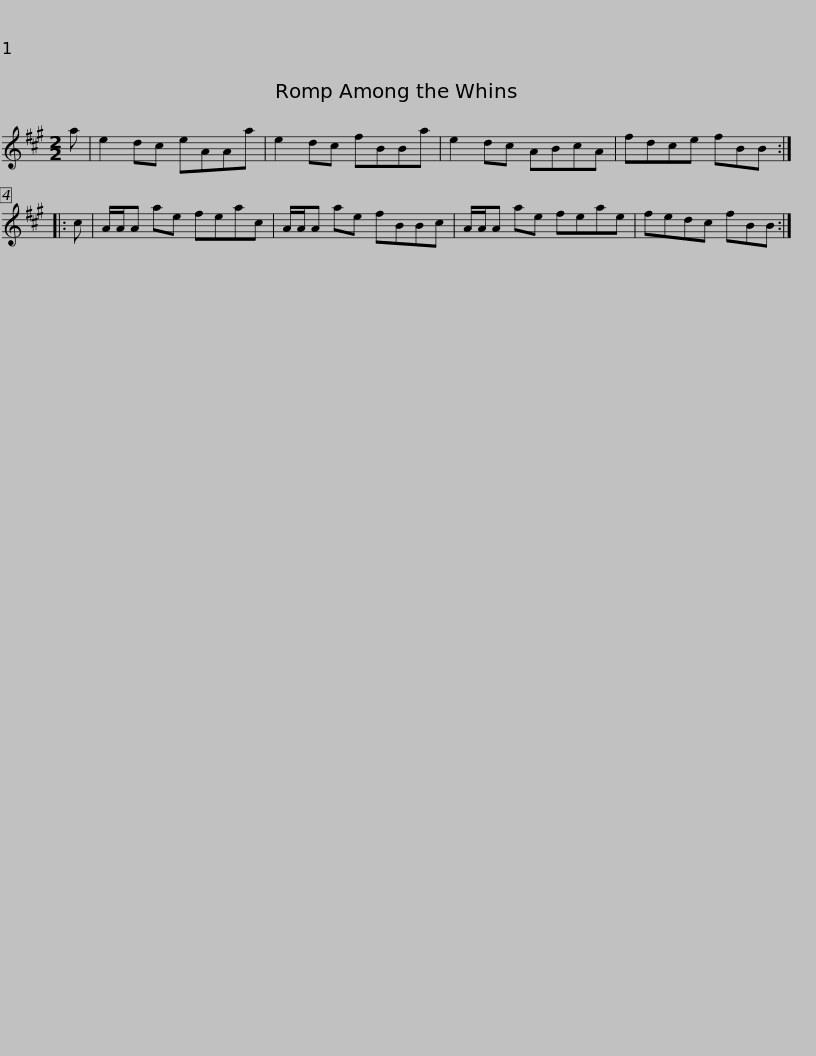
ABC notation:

X:1
L:1/8
M:2/2
I:linebreak $
K:A
V:1 treble
V:1
 a | e2 dc eAAa | e2 dc fBBa | e2 dc ABcA | fdce fBB :: %5
 c | A/A/A ae feac |$ A/A/A ae fBBc | A/A/A ae feae | fedc fBB :| %10
